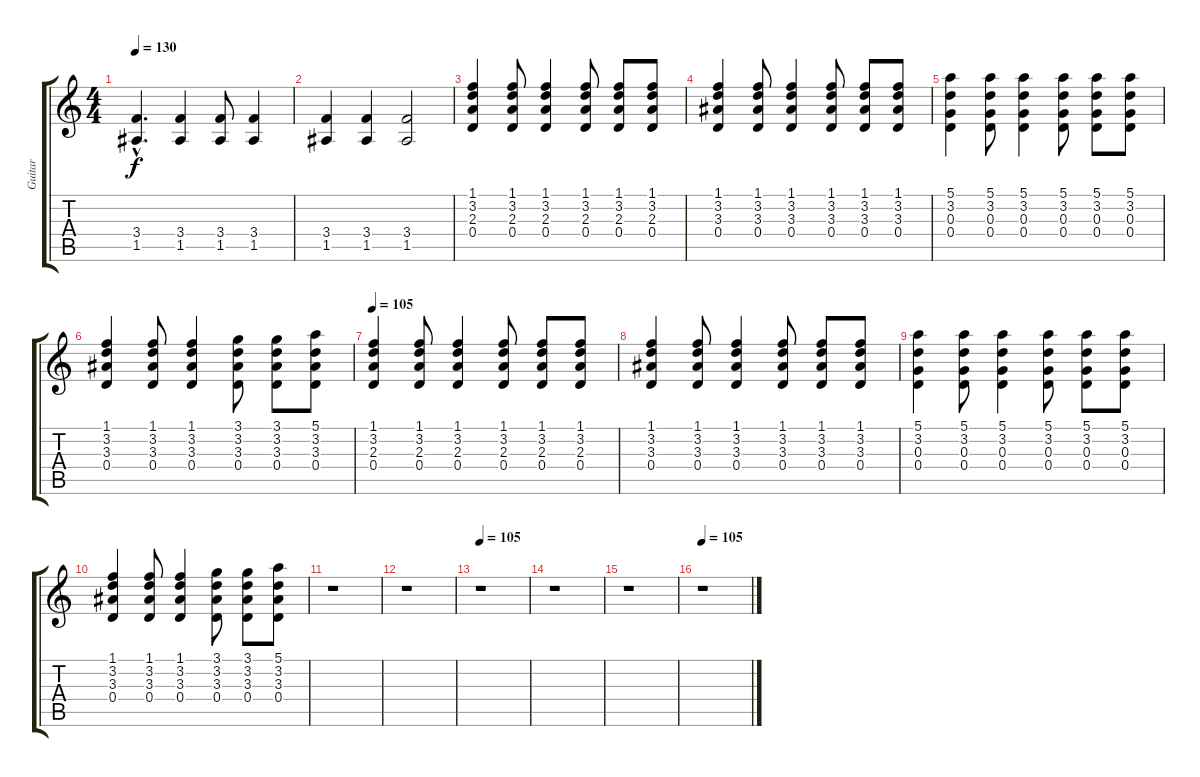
\track ("Guitar" "Guitar") {instrument acousticguitarsteel}
\staff {score tabs}
\tuning (E4 B3 G3 D3 A2 E2) {hide}
\ts (4 4)
\tempo 130
\clef g2
\ks c
(3.4{hac} 1.5{hac}).4{d dy f} (3.4 1.5).4 (3.4 1.5).8 (3.4 1.5).4 |
(3.4 1.5).4 (3.4 1.5).4 (3.4 1.5).2 |
(1.1 3.2 2.3 0.4).4 (1.1 3.2 2.3 0.4).8 (1.1 3.2 2.3 0.4).4 (1.1 3.2 2.3 0.4).8 (1.1 3.2 2.3 0.4).8 (1.1 3.2 2.3 0.4).8 |
(1.1 3.2 3.3 0.4).4 (1.1 3.2 3.3 0.4).8 (1.1 3.2 3.3 0.4).4 (1.1 3.2 3.3 0.4).8 (1.1 3.2 3.3 0.4).8 (1.1 3.2 3.3 0.4).8 |
(5.1 3.2 0.3 0.4).4 (5.1 3.2 0.3 0.4).8 (5.1 3.2 0.3 0.4).4 (5.1 3.2 0.3 0.4).8 (5.1 3.2 0.3 0.4).8 (5.1 3.2 0.3 0.4).8 |
(1.1 3.2 3.3 0.4).4 (1.1 3.2 3.3 0.4).8 (1.1 3.2 3.3 0.4).4 (3.1 3.2 3.3 0.4).8 (3.1 3.2 3.3 0.4).8 (5.1 3.2 3.3 0.4).8 |
\tempo 105
(1.1 3.2 2.3 0.4).4 (1.1 3.2 2.3 0.4).8 (1.1 3.2 2.3 0.4).4 (1.1 3.2 2.3 0.4).8 (1.1 3.2 2.3 0.4).8 (1.1 3.2 2.3 0.4).8 |
(1.1 3.2 3.3 0.4).4 (1.1 3.2 3.3 0.4).8 (1.1 3.2 3.3 0.4).4 (1.1 3.2 3.3 0.4).8 (1.1 3.2 3.3 0.4).8 (1.1 3.2 3.3 0.4).8 |
(5.1 3.2 0.3 0.4).4 (5.1 3.2 0.3 0.4).8 (5.1 3.2 0.3 0.4).4 (5.1 3.2 0.3 0.4).8 (5.1 3.2 0.3 0.4).8 (5.1 3.2 0.3 0.4).8 |
(1.1 3.2 3.3 0.4).4 (1.1 3.2 3.3 0.4).8 (1.1 3.2 3.3 0.4).4 (3.1 3.2 3.3 0.4).8 (3.1 3.2 3.3 0.4).8 (5.1 3.2 3.3 0.4).8 |
r.1 |
r.1 |
\tempo 105
r.1 |
r.1 |
r.1 |
\tempo 105
r.1
